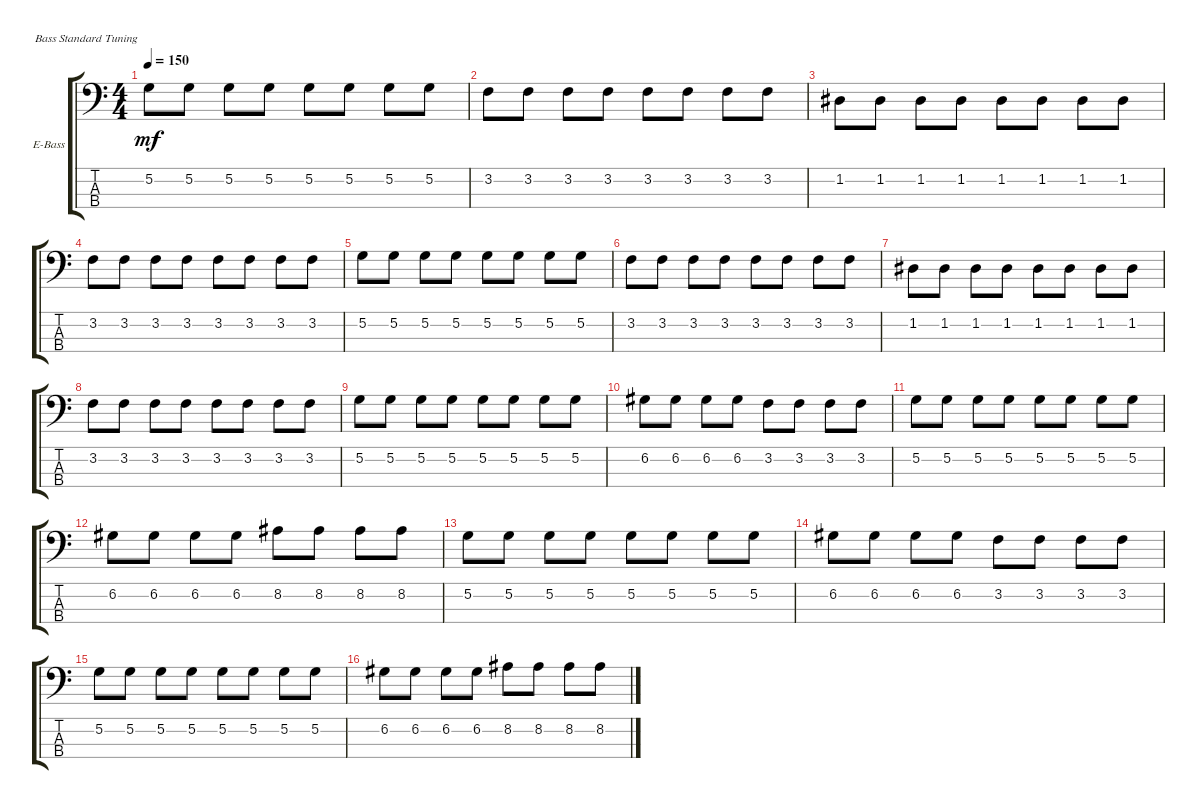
\defaultSystemsLayout 4
\bracketExtendMode groupsimilarinstruments
\firstSystemTrackNameOrientation horizontal
\otherSystemsTrackNameOrientation horizontal
\track ("Electric Bass" "E-Bass") {instrument electricbassfinger}
\staff {score tabs}
\tuning (G2 D2 A1 E1)
\ts (4 4)
\tempo 150
\clef f4
\ks c
5.2.8{dy mf} 5.2.8 5.2.8 5.2.8 5.2.8 5.2.8 5.2.8 5.2.8 |
3.2.8 3.2.8 3.2.8 3.2.8 3.2.8 3.2.8 3.2.8 3.2.8 |
1.2.8 1.2.8 1.2.8 1.2.8 1.2.8 1.2.8 1.2.8 1.2.8 |
3.2.8 3.2.8 3.2.8 3.2.8 3.2.8 3.2.8 3.2.8 3.2.8 |
5.2.8 5.2.8 5.2.8 5.2.8 5.2.8 5.2.8 5.2.8 5.2.8 |
3.2.8 3.2.8 3.2.8 3.2.8 3.2.8 3.2.8 3.2.8 3.2.8 |
1.2.8 1.2.8 1.2.8 1.2.8 1.2.8 1.2.8 1.2.8 1.2.8 |
3.2.8 3.2.8 3.2.8 3.2.8 3.2.8 3.2.8 3.2.8 3.2.8 |
5.2.8 5.2.8 5.2.8 5.2.8 5.2.8 5.2.8 5.2.8 5.2.8 |
6.2.8 6.2.8 6.2.8 6.2.8 3.2.8 3.2.8 3.2.8 3.2.8 |
5.2.8 5.2.8 5.2.8 5.2.8 5.2.8 5.2.8 5.2.8 5.2.8 |
6.2.8 6.2.8 6.2.8 6.2.8 8.2.8 8.2.8 8.2.8 8.2.8 |
5.2.8 5.2.8 5.2.8 5.2.8 5.2.8 5.2.8 5.2.8 5.2.8 |
6.2.8 6.2.8 6.2.8 6.2.8 3.2.8 3.2.8 3.2.8 3.2.8 |
5.2.8 5.2.8 5.2.8 5.2.8 5.2.8 5.2.8 5.2.8 5.2.8 |
6.2.8 6.2.8 6.2.8 6.2.8 8.2.8 8.2.8 8.2.8 8.2.8
